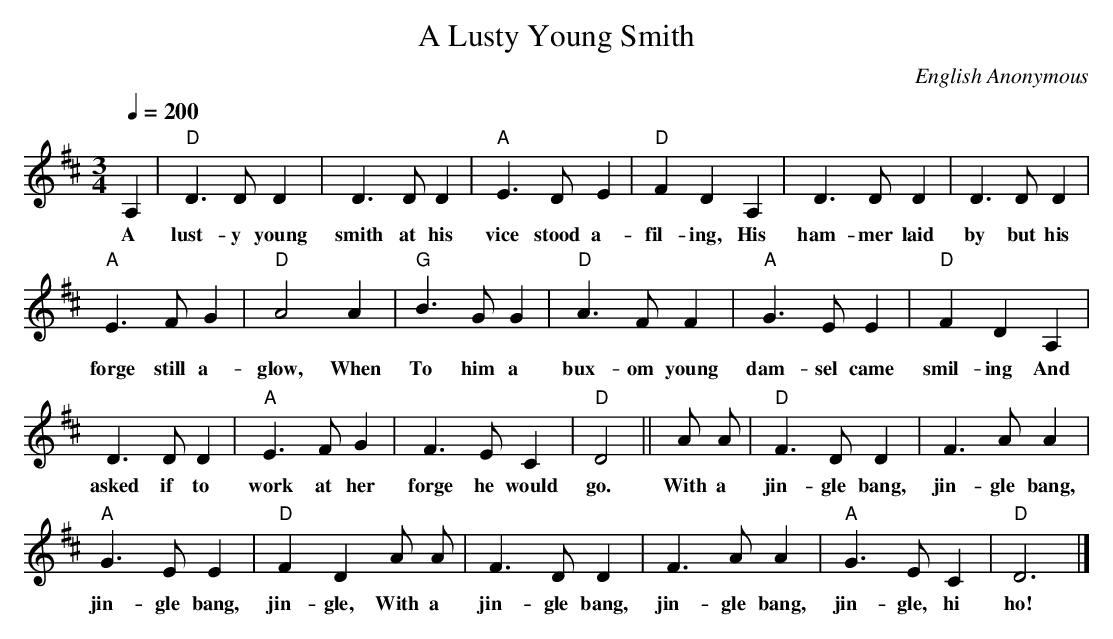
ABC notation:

X:1
T:A Lusty Young Smith
L:1/4
C:English Anonymous
M:3/4
Q:1/4=200
K:D
A,|"D"D> D D|D> D D|"A"E> D E|"D"F D A,|D> D D|D> D D|
w:A lust-y young smith at his vice stood a-fil-ing, His ham-mer laid by but his
"A"E> F G|"D"A2 A|"G"B> G G|"D"A> F F|"A"G> E E|"D"F D A,|
w:forge still a-glow, When To him a bux-om young dam-sel came smil-ing And
D> D D|"A"E> F G|F> E C|"D"D2||A/2 A/2|"D"F> D D|F> A A|
w:asked if to work at her forge he would go. With a jin-gle bang, jin-gle bang,
"A"G> E E|"D"F D A/2 A/2|F> D D|F> A A|"A"G> E C|"D"D3 |]
w:jin-gle bang, jin-gle, With a jin-gle bang, jin-gle bang, jin-gle, hi ho!
